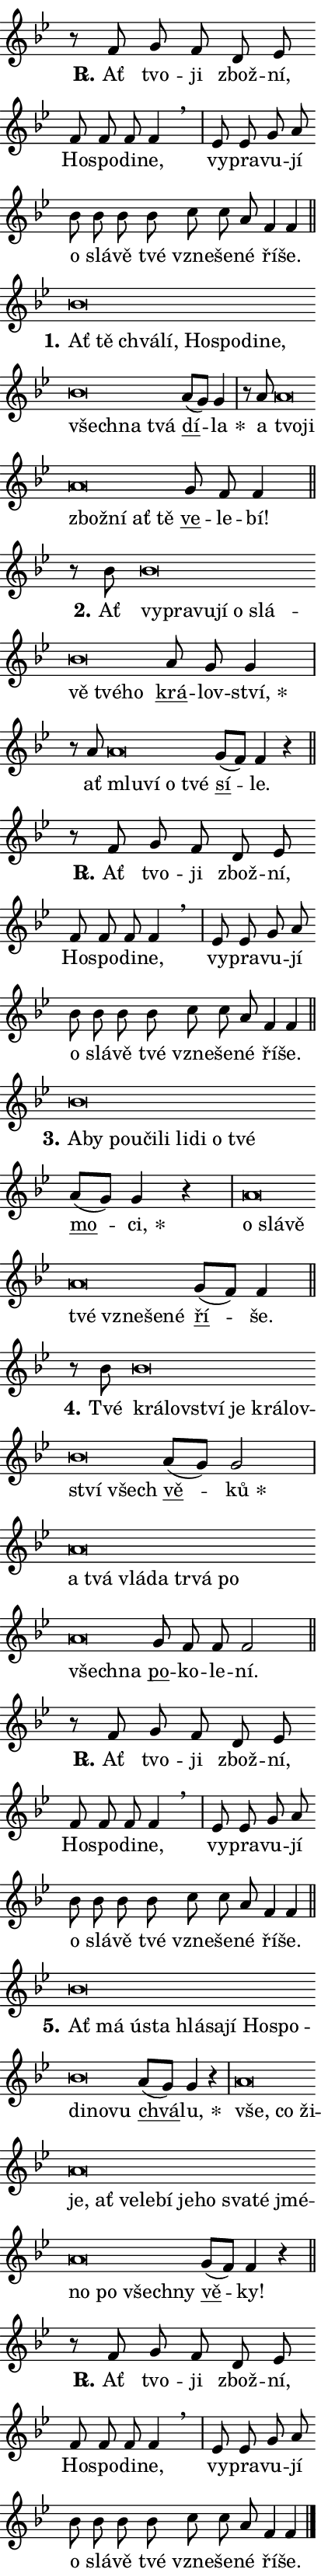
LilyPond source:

\version "2.24.0"
\header { tagline = "" }
\paper {
  indent = 0\cm
  top-margin = 0\cm
  right-margin = 0.13\cm % to fit lyric hyphens
  bottom-margin = 0\cm
  left-margin = 0\cm
  paper-width = 7\cm
  page-breaking = #ly:one-page-breaking
  system-system-spacing.basic-distance = #11
  score-system-spacing.basic-distance = #11
  ragged-last = ##f
}


%% Author: Thomas Morley
%% https://lists.gnu.org/archive/html/lilypond-user/2020-05/msg00002.html
#(define (line-position grob)
"Returns position of @var[grob} in current system:
   @code{'start}, if at first time-step
   @code{'end}, if at last time-step
   @code{'middle} otherwise
"
  (let* ((col (ly:item-get-column grob))
         (ln (ly:grob-object col 'left-neighbor))
         (rn (ly:grob-object col 'right-neighbor))
         (col-to-check-left (if (ly:grob? ln) ln col))
         (col-to-check-right (if (ly:grob? rn) rn col))
         (break-dir-left
           (and
             (ly:grob-property col-to-check-left 'non-musical #f)
             (ly:item-break-dir col-to-check-left)))
         (break-dir-right
           (and
             (ly:grob-property col-to-check-right 'non-musical #f)
             (ly:item-break-dir col-to-check-right))))
        (cond ((eqv? 1 break-dir-left) 'start)
              ((eqv? -1 break-dir-right) 'end)
              (else 'middle))))

#(define (tranparent-at-line-position vctor)
  (lambda (grob)
  "Relying on @code{line-position} select the relevant enry from @var{vctor}.
Used to determine transparency,"
    (case (line-position grob)
      ((end) (not (vector-ref vctor 0)))
      ((middle) (not (vector-ref vctor 1)))
      ((start) (not (vector-ref vctor 2))))))

noteHeadBreakVisibility =
#(define-music-function (break-visibility)(vector?)
"Makes @code{NoteHead}s transparent relying on @var{break-visibility}"
#{
  \override NoteHead.transparent =
    #(tranparent-at-line-position break-visibility)
#})

#(define delete-ledgers-for-transparent-note-heads
  (lambda (grob)
    "Reads whether a @code{NoteHead} is transparent.
If so this @code{NoteHead} is removed from @code{'note-heads} from
@var{grob}, which is supposed to be @code{LedgerLineSpanner}.
As a result ledgers are not printed for this @code{NoteHead}"
    (let* ((nhds-array (ly:grob-object grob 'note-heads))
           (nhds-list
             (if (ly:grob-array? nhds-array)
                 (ly:grob-array->list nhds-array)
                 '()))
           ;; Relies on the transparent-property being done before
           ;; Staff.LedgerLineSpanner.after-line-breaking is executed.
           ;; This is fragile ...
           (to-keep
             (remove
               (lambda (nhd)
                 (ly:grob-property nhd 'transparent #f))
               nhds-list)))
      ;; TODO find a better method to iterate over grob-arrays, similiar
      ;; to filter/remove etc for lists
      ;; For now rebuilt from scratch
      (set! (ly:grob-object grob 'note-heads)  '())
      (for-each
        (lambda (nhd)
          (ly:pointer-group-interface::add-grob grob 'note-heads nhd))
        to-keep))))

squashNotes = {
  \override NoteHead.X-extent = #'(-0.2 . 0.2)
  \override NoteHead.Y-extent = #'(-0.75 . 0)
  \override NoteHead.stencil =
    #(lambda (grob)
       (let ((pos (ly:grob-property grob 'staff-position)))
         (begin
           (if (< pos -7) (display "ERROR: Lower brevis then expected\n") (display ""))
           (if (<= pos -6) ly:text-interface::print ly:note-head::print))))
}
unSquashNotes = {
  \revert NoteHead.X-extent
  \revert NoteHead.Y-extent
  \revert NoteHead.stencil
}

hideNotes = \noteHeadBreakVisibility #begin-of-line-visible
unHideNotes = \noteHeadBreakVisibility #all-visible

% work-around for resetting accidentals
% https://lilypond.org/doc/v2.23/Documentation/notation/displaying-rhythms#unmetered-music
cadenzaMeasure = {
  \cadenzaOff
  \partial 1024 s1024
  \cadenzaOn
}

#(define-markup-command (accent layout props text) (markup?)
  "Underline accented syllable"
  (interpret-markup layout props
    #{\markup \override #'(offset . 4.3) \underline { #text }#}))

responsum = \markup \concat {
  "R" \hspace #-1.05 \path #0.1 #'((moveto 0 0.07) (lineto 0.9 0.8)) \hspace #0.05 "."
}

spaceSize = #0.6828661417322834 % exact space size for TeX Gyre Schola

\layout {
  \context {
    \Staff
    \remove "Time_signature_engraver"
    \override LedgerLineSpanner.after-line-breaking = #delete-ledgers-for-transparent-note-heads
  }
  \context {
    \Lyrics {
      \override LyricSpace.minimum-distance = \spaceSize
      \override LyricText.font-name = #"TeX Gyre Schola"
      \override LyricText.font-size = 1
      \override StanzaNumber.font-name = #"TeX Gyre Schola Bold"
      \override StanzaNumber.font-size = 1
    }
  }
  \context {
    \Score 
    \override NoteHead.text =
      #(lambda (grob) 
        (let ((pos (ly:grob-property grob 'staff-position)))
          #{\markup {
            \combine
              \halign #-0.55 \raise #(if (= pos -6) 0 0.5) \override #'(thickness . 2) \draw-line #'(3.2 . 0)
              \musicglyph "noteheads.sM1"
          }#}))
  }
}

% magnetic-lyrics.ily
%
%   written by
%     Jean Abou Samra <jean@abou-samra.fr>
%     Werner Lemberg <wl@gnu.org>
%
%   adapted by
%     Jiri Hon <jiri.hon@gmail.com>
%
% Version 2022-Apr-15

% https://www.mail-archive.com/lilypond-user@gnu.org/msg149350.html

#(define (Left_hyphen_pointer_engraver context)
   "Collect syllable-hyphen-syllable occurrences in lyrics and store
them in properties.  This engraver only looks to the left.  For
example, if the lyrics input is @code{foo -- bar}, it does the
following.

@itemize @bullet
@item
Set the @code{text} property of the @code{LyricHyphen} grob between
@q{foo} and @q{bar} to @code{foo}.

@item
Set the @code{left-hyphen} property of the @code{LyricText} grob with
text @q{foo} to the @code{LyricHyphen} grob between @q{foo} and
@q{bar}.
@end itemize

Use this auxiliary engraver in combination with the
@code{lyric-@/text::@/apply-@/magnetic-@/offset!} hook."
   (let ((hyphen #f)
         (text #f))
     (make-engraver
      (acknowledgers
       ((lyric-syllable-interface engraver grob source-engraver)
        (set! text grob)))
      (end-acknowledgers
       ((lyric-hyphen-interface engraver grob source-engraver)
        ;(when (not (grob::has-interface grob 'lyric-space-interface))
          (set! hyphen grob)));)
      ((stop-translation-timestep engraver)
       (when (and text hyphen)
         (ly:grob-set-object! text 'left-hyphen hyphen))
       (set! text #f)
       (set! hyphen #f)))))

#(define (lyric-text::apply-magnetic-offset! grob)
   "If the space between two syllables is less than the value in
property @code{LyricText@/.details@/.squash-threshold}, move the right
syllable to the left so that it gets concatenated with the left
syllable.

Use this function as a hook for
@code{LyricText@/.after-@/line-@/breaking} if the
@code{Left_@/hyphen_@/pointer_@/engraver} is active."
   (let ((hyphen (ly:grob-object grob 'left-hyphen #f)))
     (when hyphen
       (let ((left-text (ly:spanner-bound hyphen LEFT)))
         (when (grob::has-interface left-text 'lyric-syllable-interface)
           (let* ((common (ly:grob-common-refpoint grob left-text X))
                  (this-x-ext (ly:grob-extent grob common X))
                  (left-x-ext
                   (begin
                     ;; Trigger magnetism for left-text.
                     (ly:grob-property left-text 'after-line-breaking)
                     (ly:grob-extent left-text common X)))
                  ;; `delta` is the gap width between two syllables.
                  (delta (- (interval-start this-x-ext)
                            (interval-end left-x-ext)))
                  (details (ly:grob-property grob 'details))
                  (threshold (assoc-get 'squash-threshold details 0.2)))
             (when (< delta threshold)
               (let* (;; We have to manipulate the input text so that
                      ;; ligatures crossing syllable boundaries are not
                      ;; disabled.  For languages based on the Latin
                      ;; script this is essentially a beautification.
                      ;; However, for non-Western scripts it can be a
                      ;; necessity.
                      (lt (ly:grob-property left-text 'text))
                      (rt (ly:grob-property grob 'text))
                      (is-space (grob::has-interface hyphen 'lyric-space-interface))
                      (space (if is-space " " ""))
                      (extra-delta (if is-space spaceSize 0))
                      ;; Append new syllable.
                      (ltrt-space (if (and (string? lt) (string? rt))
                                (string-append lt space rt)
                                (make-concat-markup (list lt space rt))))
                      ;; Right-align `ltrt` to the right side.
                      (ltrt-space-markup (grob-interpret-markup
                               grob
                               (make-translate-markup
                                (cons (interval-length this-x-ext) 0)
                                (make-right-align-markup ltrt-space)))))
                 (begin
                   ;; Don't print `left-text`.
                   (ly:grob-set-property! left-text 'stencil #f)
                   ;; Set text and stencil (which holds all collected
                   ;; syllables so far) and shift it to the left.
                   (ly:grob-set-property! grob 'text ltrt-space)
                   (ly:grob-set-property! grob 'stencil ltrt-space-markup)
                   (ly:grob-translate-axis! grob (- (- delta extra-delta)) X))))))))))


#(define (lyric-hyphen::displace-bounds-first grob)
   ;; Make very sure this callback isn't triggered too early.
   (let ((left (ly:spanner-bound grob LEFT))
         (right (ly:spanner-bound grob RIGHT)))
     (ly:grob-property left 'after-line-breaking)
     (ly:grob-property right 'after-line-breaking)
     (ly:lyric-hyphen::print grob)))

squashThreshold = #0.4

\layout {
  \context {
    \Lyrics
    \consists #Left_hyphen_pointer_engraver
    \override LyricText.after-line-breaking =
      #lyric-text::apply-magnetic-offset!
    \override LyricHyphen.stencil = #lyric-hyphen::displace-bounds-first
    \override LyricText.details.squash-threshold = \squashThreshold
    \override LyricHyphen.minimum-distance = 0
    \override LyricHyphen.minimum-length = \squashThreshold
  }
}

squashText = \override LyricText.details.squash-threshold = 9999
unSquashText = \override LyricText.details.squash-threshold = \squashThreshold

leftText = \override LyricText.self-alignment-X = #LEFT
unLeftText = \revert LyricText.self-alignment-X

starOffset = #(lambda (grob) 
                (let ((x_offset (ly:self-alignment-interface::aligned-on-x-parent grob)))
                  (if (= x_offset 0) 0 (+ x_offset 1.2))))

star = #(define-music-function (syllable)(string?)
"Append star separator at the end of a syllable"
#{
  \once \override LyricText.X-offset = #starOffset
  \lyricmode { \markup {
    #syllable
    \override #'((font-name . "TeX Gyre Schola Bold")) \hspace #0.2 \lower #0.65 \larger "*"
  } }
#})

starAccent = #(define-music-function (syllable)(string?)
"Append star separator at the end of a syllable and make accent"
#{
  \once \override LyricText.X-offset = #starOffset
  \lyricmode { \markup {
    \accent #syllable
    \override #'((font-name . "TeX Gyre Schola Bold")) \hspace #0.2 \lower #0.65 \larger "*"
  } }
#})

breath = #(define-music-function (syllable)(string?)
"Append breathing indicator at the end of a syllable"
#{
  \lyricmode { \markup { #syllable "+" } }
#})

optionalBreath = #(define-music-function (syllable)(string?)
"Append optional breathing indicator at the end of a syllable"
#{
  \lyricmode { \markup { #syllable "(+)" } }
#})


\score {
    <<
        \new Voice = "melody" { \cadenzaOn \key bes \major \relative { r8 f' g f d es \bar "" f f f f4 \breathe \cadenzaMeasure \bar "|" es8 es \bar "" g a \bar "" bes bes \bar "" bes bes \bar "" c c a f4 f \cadenzaMeasure \bar "||" \break } }
        \new Lyrics \lyricsto "melody" { \lyricmode { \set stanza = \responsum
Ať tvo -- ji zbož -- ní, Ho -- spo -- di -- ne, vy -- pra -- vu -- jí o slá -- vě tvé vzne -- še -- né ří -- še. } }
    >>
    \layout {}
}

\score {
    <<
        \new Voice = "melody" { \cadenzaOn \key bes \major \relative { \squashNotes bes'\breve*1/16 \hideNotes \breve*1/16 \bar "" \breve*1/16 \bar "" \breve*1/16 \bar "" \breve*1/16 \bar "" \breve*1/16 \bar "" \breve*1/16 \bar "" \breve*1/16 \bar "" \breve*1/16 \bar "" \breve*1/16 \breve*1/16 \bar "" \unHideNotes \unSquashNotes \bar "" a8[( g)] g4 \cadenzaMeasure \bar "|" r8 a8 \squashNotes a\breve*1/16 \hideNotes \breve*1/16 \bar "" \breve*1/16 \bar "" \breve*1/16 \bar "" \breve*1/16 \breve*1/16 \bar "" \unHideNotes \unSquashNotes \bar "" g8 f f4 \cadenzaMeasure \bar "||" \break } }
        \new Lyrics \lyricsto "melody" { \lyricmode { \set stanza = "1."
\leftText Ať \squashText tě chvá -- lí, Ho -- spo -- di -- ne, všech -- na tvá \unLeftText \unSquashText \markup \accent dí -- \star la a \leftText tvo -- \squashText ji zbož -- ní ať tě \unLeftText \unSquashText \markup \accent ve -- le -- bí! } }
    >>
    \layout {}
}

\score {
    <<
        \new Voice = "melody" { \cadenzaOn \key bes \major \relative { r8 bes'8 \squashNotes bes\breve*1/16 \hideNotes \breve*1/16 \bar "" \breve*1/16 \bar "" \breve*1/16 \bar "" \breve*1/16 \bar "" \breve*1/16 \bar "" \breve*1/16 \bar "" \breve*1/16 \breve*1/16 \bar "" \unHideNotes \unSquashNotes \bar "" a8 g g4 \cadenzaMeasure \bar "|" r8 a8 \squashNotes a\breve*1/16 \hideNotes \breve*1/16 \bar "" \breve*1/16 \breve*1/16 \bar "" \unHideNotes \unSquashNotes \bar "" g8[( f)] f4 r \cadenzaMeasure \bar "||" \break } }
        \new Lyrics \lyricsto "melody" { \lyricmode { \set stanza = "2."
Ať \leftText vy -- \squashText pra -- vu -- jí o slá -- vě tvé -- ho \unLeftText \unSquashText \markup \accent krá -- lov -- \star ství, ať \leftText mlu -- \squashText ví o tvé \unLeftText \unSquashText \markup \accent sí -- le. } }
    >>
    \layout {}
}

\score {
    <<
        \new Voice = "melody" { \cadenzaOn \key bes \major \relative { r8 f' g f d es \bar "" f f f f4 \breathe \cadenzaMeasure \bar "|" es8 es \bar "" g a \bar "" bes bes \bar "" bes bes \bar "" c c a f4 f \cadenzaMeasure \bar "||" \break } }
        \new Lyrics \lyricsto "melody" { \lyricmode { \set stanza = \responsum
Ať tvo -- ji zbož -- ní, Ho -- spo -- di -- ne, vy -- pra -- vu -- jí o slá -- vě tvé vzne -- še -- né ří -- še. } }
    >>
    \layout {}
}

\score {
    <<
        \new Voice = "melody" { \cadenzaOn \key bes \major \relative { \squashNotes bes'\breve*1/16 \hideNotes \breve*1/16 \bar "" \breve*1/16 \bar "" \breve*1/16 \bar "" \breve*1/16 \bar "" \breve*1/16 \bar "" \breve*1/16 \bar "" \breve*1/16 \bar "" \breve*1/16 \breve*1/16 \bar "" \unHideNotes \unSquashNotes \bar "" a8[( g)] g4 r \cadenzaMeasure \bar "|" \squashNotes a\breve*1/16 \hideNotes \breve*1/16 \bar "" \breve*1/16 \bar "" \breve*1/16 \bar "" \breve*1/16 \bar "" \breve*1/16 \breve*1/16 \bar "" \unHideNotes \unSquashNotes \bar "" g8[( f)] f4 \cadenzaMeasure \bar "||" \break } }
        \new Lyrics \lyricsto "melody" { \lyricmode { \set stanza = "3."
\leftText A -- \squashText by po -- u -- či -- li li -- di o tvé \unLeftText \unSquashText \markup \accent mo -- \star ci, \leftText o \squashText slá -- vě tvé vzne -- še -- né \unLeftText \unSquashText \markup \accent ří -- še. } }
    >>
    \layout {}
}

\score {
    <<
        \new Voice = "melody" { \cadenzaOn \key bes \major \relative { r8 bes'8 \squashNotes bes\breve*1/16 \hideNotes \breve*1/16 \bar "" \breve*1/16 \bar "" \breve*1/16 \bar "" \breve*1/16 \bar "" \breve*1/16 \bar "" \breve*1/16 \breve*1/16 \bar "" \unHideNotes \unSquashNotes \bar "" a8[( g)] g2 \cadenzaMeasure \bar "|" \squashNotes a\breve*1/16 \hideNotes \breve*1/16 \bar "" \breve*1/16 \bar "" \breve*1/16 \bar "" \breve*1/16 \bar "" \breve*1/16 \bar "" \breve*1/16 \bar "" \breve*1/16 \breve*1/16 \bar "" \unHideNotes \unSquashNotes \bar "" g8 f f f2 \cadenzaMeasure \bar "||" \break } }
        \new Lyrics \lyricsto "melody" { \lyricmode { \set stanza = "4."
Tvé \leftText krá -- \squashText lov -- ství je krá -- lov -- ství všech \unLeftText \unSquashText \markup \accent vě -- \star ků \leftText a \squashText tvá vlá -- da tr -- vá po všech -- na \unLeftText \unSquashText \markup \accent po -- ko -- le -- ní. } }
    >>
    \layout {}
}

\score {
    <<
        \new Voice = "melody" { \cadenzaOn \key bes \major \relative { r8 f' g f d es \bar "" f f f f4 \breathe \cadenzaMeasure \bar "|" es8 es \bar "" g a \bar "" bes bes \bar "" bes bes \bar "" c c a f4 f \cadenzaMeasure \bar "||" \break } }
        \new Lyrics \lyricsto "melody" { \lyricmode { \set stanza = \responsum
Ať tvo -- ji zbož -- ní, Ho -- spo -- di -- ne, vy -- pra -- vu -- jí o slá -- vě tvé vzne -- še -- né ří -- še. } }
    >>
    \layout {}
}

\score {
    <<
        \new Voice = "melody" { \cadenzaOn \key bes \major \relative { \squashNotes bes'\breve*1/16 \hideNotes \breve*1/16 \bar "" \breve*1/16 \bar "" \breve*1/16 \bar "" \breve*1/16 \bar "" \breve*1/16 \bar "" \breve*1/16 \bar "" \breve*1/16 \bar "" \breve*1/16 \bar "" \breve*1/16 \bar "" \breve*1/16 \breve*1/16 \bar "" \unHideNotes \unSquashNotes \bar "" a8[( g)] g4 r \cadenzaMeasure \bar "|" \squashNotes a\breve*1/16 \hideNotes \breve*1/16 \bar "" \breve*1/16 \bar "" \breve*1/16 \bar "" \breve*1/16 \bar "" \breve*1/16 \bar "" \breve*1/16 \bar "" \breve*1/16 \bar "" \breve*1/16 \bar "" \breve*1/16 \bar "" \breve*1/16 \bar "" \breve*1/16 \bar "" \breve*1/16 \bar "" \breve*1/16 \bar "" \breve*1/16 \bar "" \breve*1/16 \breve*1/16 \bar "" \unHideNotes \unSquashNotes \bar "" g8[( f)] f4 r \cadenzaMeasure \bar "||" \break } }
        \new Lyrics \lyricsto "melody" { \lyricmode { \set stanza = "5."
\leftText Ať \squashText má ú -- sta hlá -- sa -- jí Ho -- spo -- di -- no -- vu \unLeftText \unSquashText \markup \accent chvá -- \star lu, \leftText vše, \squashText co ži -- je, ať ve -- le -- bí je -- ho sva -- té jmé -- no po všech -- ny \unLeftText \unSquashText \markup \accent vě -- ky! } }
    >>
    \layout {}
}

\score {
    <<
        \new Voice = "melody" { \cadenzaOn \key bes \major \relative { r8 f' g f d es \bar "" f f f f4 \breathe \cadenzaMeasure \bar "|" es8 es \bar "" g a \bar "" bes bes \bar "" bes bes \bar "" c c a f4 f \cadenzaMeasure \bar "||" \break } \bar "|." }
        \new Lyrics \lyricsto "melody" { \lyricmode { \set stanza = \responsum
Ať tvo -- ji zbož -- ní, Ho -- spo -- di -- ne, vy -- pra -- vu -- jí o slá -- vě tvé vzne -- še -- né ří -- še. } }
    >>
    \layout {}
}
